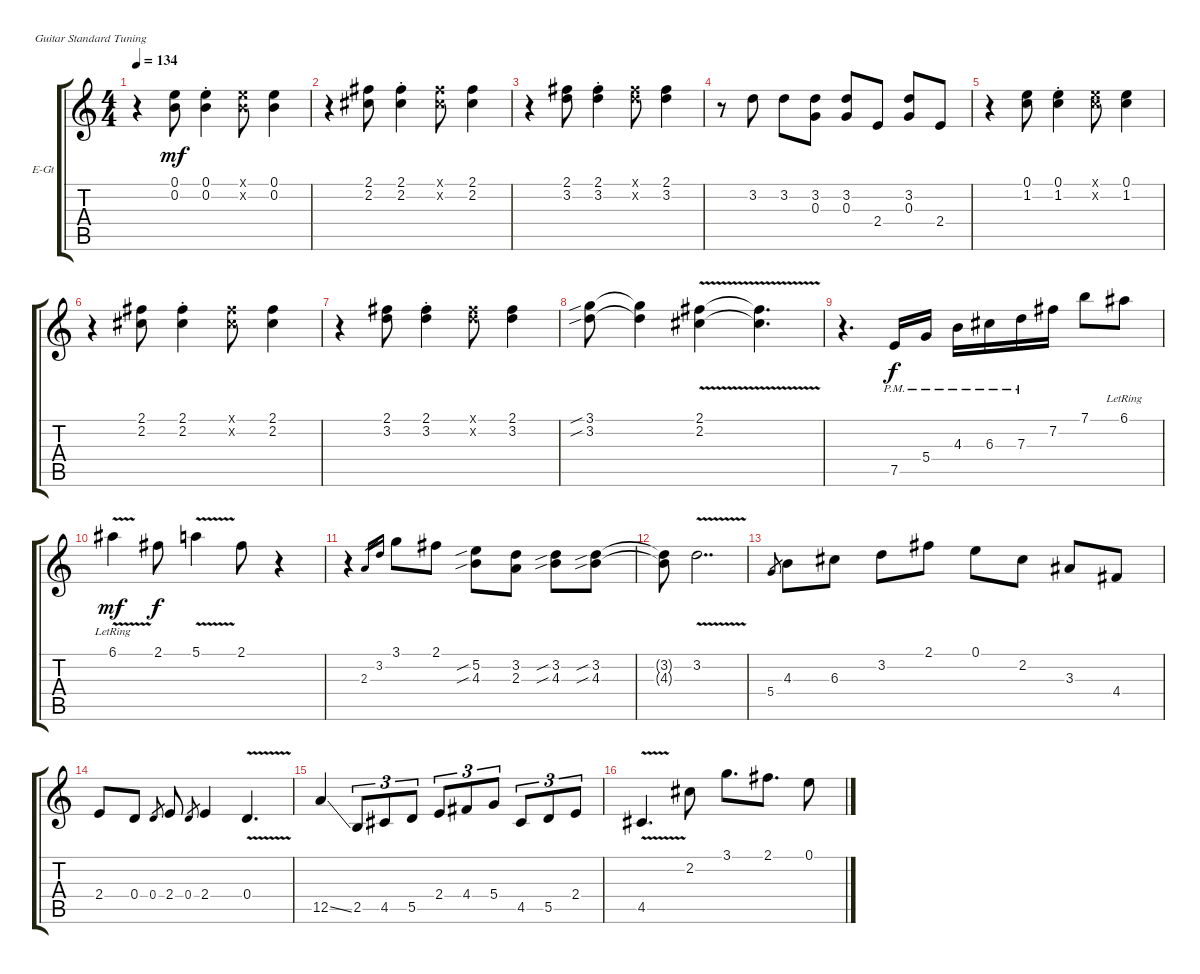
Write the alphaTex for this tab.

\defaultSystemsLayout 4
\bracketExtendMode groupsimilarinstruments
\firstSystemTrackNameOrientation horizontal
\otherSystemsTrackNameOrientation horizontal
\track ("Аккорды (Акустика)" "E-Gt") {instrument electricguitarclean}
\staff {score tabs}
\tuning (E4 B3 G3 D3 A2 E2)
\ts (4 4)
\tempo 134
\clef g2
\ks c
r.4{dy mf} (0.2 0.1).8 (0.2{st} 0.1{st}).4 (0.2{x} 0.1{x}).8 (0.2 0.1).4 |
r.4 (2.2 2.1).8 (2.2{st} 2.1{st}).4 (2.2{x} 2.1{x}).8 (2.2 2.1).4 |
r.4 (3.2 2.1).8 (3.2{st} 2.1{st}).4 (3.2{x} 2.1{x}).8 (3.2 2.1).4 |
r.8 3.2.8 3.2.8 (0.3 3.2).8 (0.3 3.2).8 2.4.8 (0.3 3.2).8 2.4.8 |
r.4 (1.2 0.1).8 (1.2{st} 0.1{st}).4 (1.2{x} 0.1{x}).8 (1.2 0.1).4 |
r.4 (2.2 2.1).8 (2.2{st} 2.1{st}).4 (2.2{x} 2.1{x}).8 (2.2 2.1).4 |
r.4 (3.2 2.1).8 (3.2{st} 2.1{st}).4 (3.2{x} 2.1{x}).8 (3.2 2.1).4 |
(3.2{sib} 3.1{sib}).8 (3.2{t} 3.1{t}).4 (2.2{v} 2.1{v}).4 (2.2{t} 2.1{t}).4{d} |
r.4{d} 7.5{pm}.16{dy f} 5.4{pm}.16 4.3{pm}.16 6.3{pm}.16 7.3{pm}.16 7.2.16 7.1.8 6.1{lr}.8 |
6.1{v lr}.4{dy mf} 2.1.8{dy f} 5.1{v}.4 2.1.8 r.4 |
r.4 2.3.16{gr} 3.2.16{gr} 3.1.8 2.1.8 (5.2{sib} 4.3{sib}).8 (2.3 3.2).8 (4.3{sib} 3.2{sib}).8 (4.3{sib} 3.2{sib}).8 |
(4.3{t} 3.2{t}).8 3.2{v}.2{dd} |
5.4.8{gr} 4.3.8 6.3.8 3.2.8 2.1.8 0.1.8 2.2.8 3.3.8 4.4.8 |
2.4.8 0.4.8 0.4.8{gr} 2.4.8 0.4.8{gr} 2.4.4 0.4{v}.4{d} |
12.5{ss}.4 2.5.8{tu (3 2)} 4.5.8{tu (3 2)} 5.5.8{tu (3 2)} 2.4.8{tu (3 2)} 4.4.8{tu (3 2)} 5.4.8{tu (3 2)} 4.5.8{tu (3 2)} 5.5.8{tu (3 2)} 2.4.8{tu (3 2)} |
4.5{v}.4{d} 2.2.8 3.1.8{d} 2.1.8{d} 0.1.8
